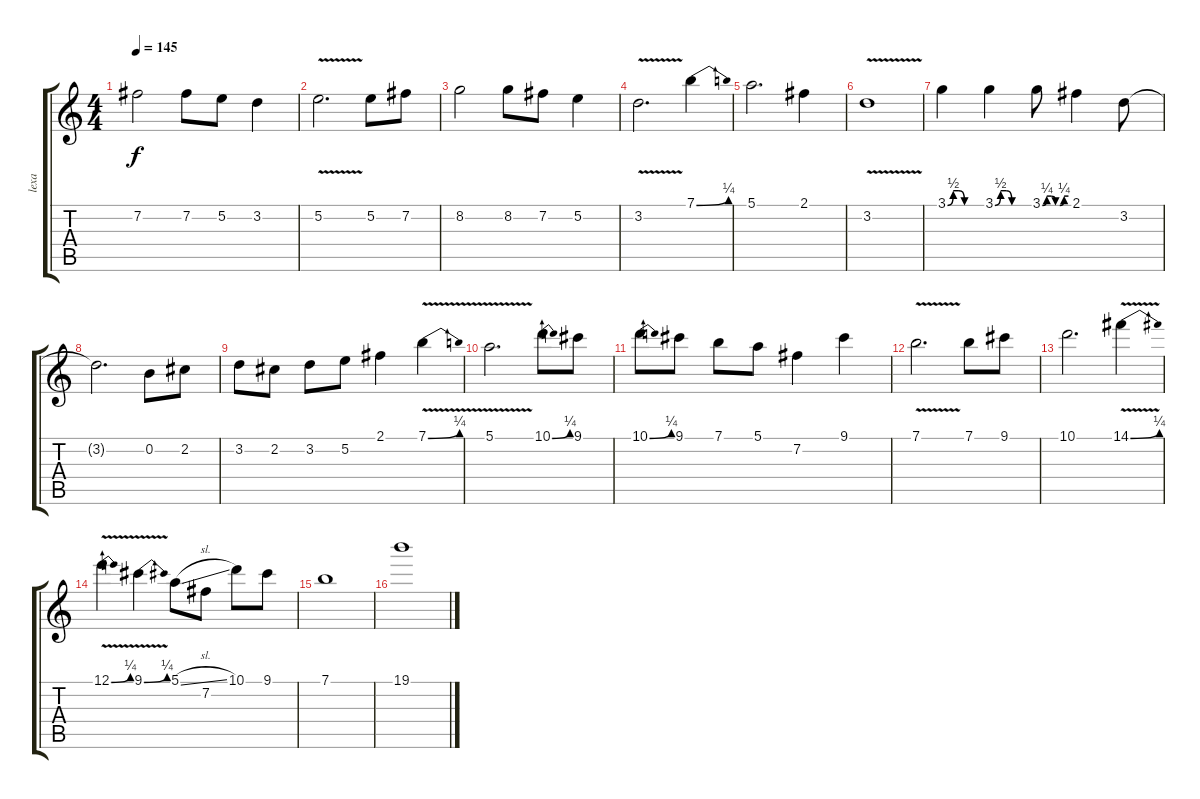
\track ("lexa" "lexa") {instrument acousticguitarsteel}
\staff {score tabs}
\tuning (E4 B3 G3 D3 A2 E2) {hide}
\ts (4 4)
\tempo 145
\clef g2
\ks c
7.2.2{dy f} 7.2.8 5.2.8 3.2.4 |
5.2{v}.2{d} 5.2.8 7.2.8 |
8.2.2 8.2.8 7.2.8 5.2.4 |
3.2{v}.2{d} 7.1{be (bend 0 0 60 1)}.4 |
5.1.2{d} 2.1.4 |
3.2{v}.1 |
3.1{be (custom 0 0 10 2 20 2 30 0 60 0)}.4 3.1{be (custom 0 0 10 2 20 2 30 0 60 0)}.4 3.1{be (custom 0 0 10 1 20 1 30 0 40 0 50 1 60 1)}.8 2.1.4 3.2.8 |
3.2{t}.2{d} 0.2.8 2.2.8 |
3.2.8 2.2.8 3.2.8 5.2.8 2.1.4 7.1{be (bend 0 0 60 1) v}.4 |
5.1{v}.2{d} 10.1{be (bend 0 0 60 1)}.8 9.1.8 |
10.1{be (bend 0 0 60 1)}.8 9.1.8 7.1.8 5.1.8 7.2.4 9.1.4 |
7.1{v}.2{d} 7.1.8 9.1.8 |
10.1.2{d} 14.1{be (bend 0 0 60 1) v}.4 |
12.1{be (bend 0 0 60 1) v}.4 9.1{be (bend 0 0 60 1) v}.4 5.1{sl}.8 7.2.8 10.1.8 9.1.8 |
7.1.1 |
19.1.1
